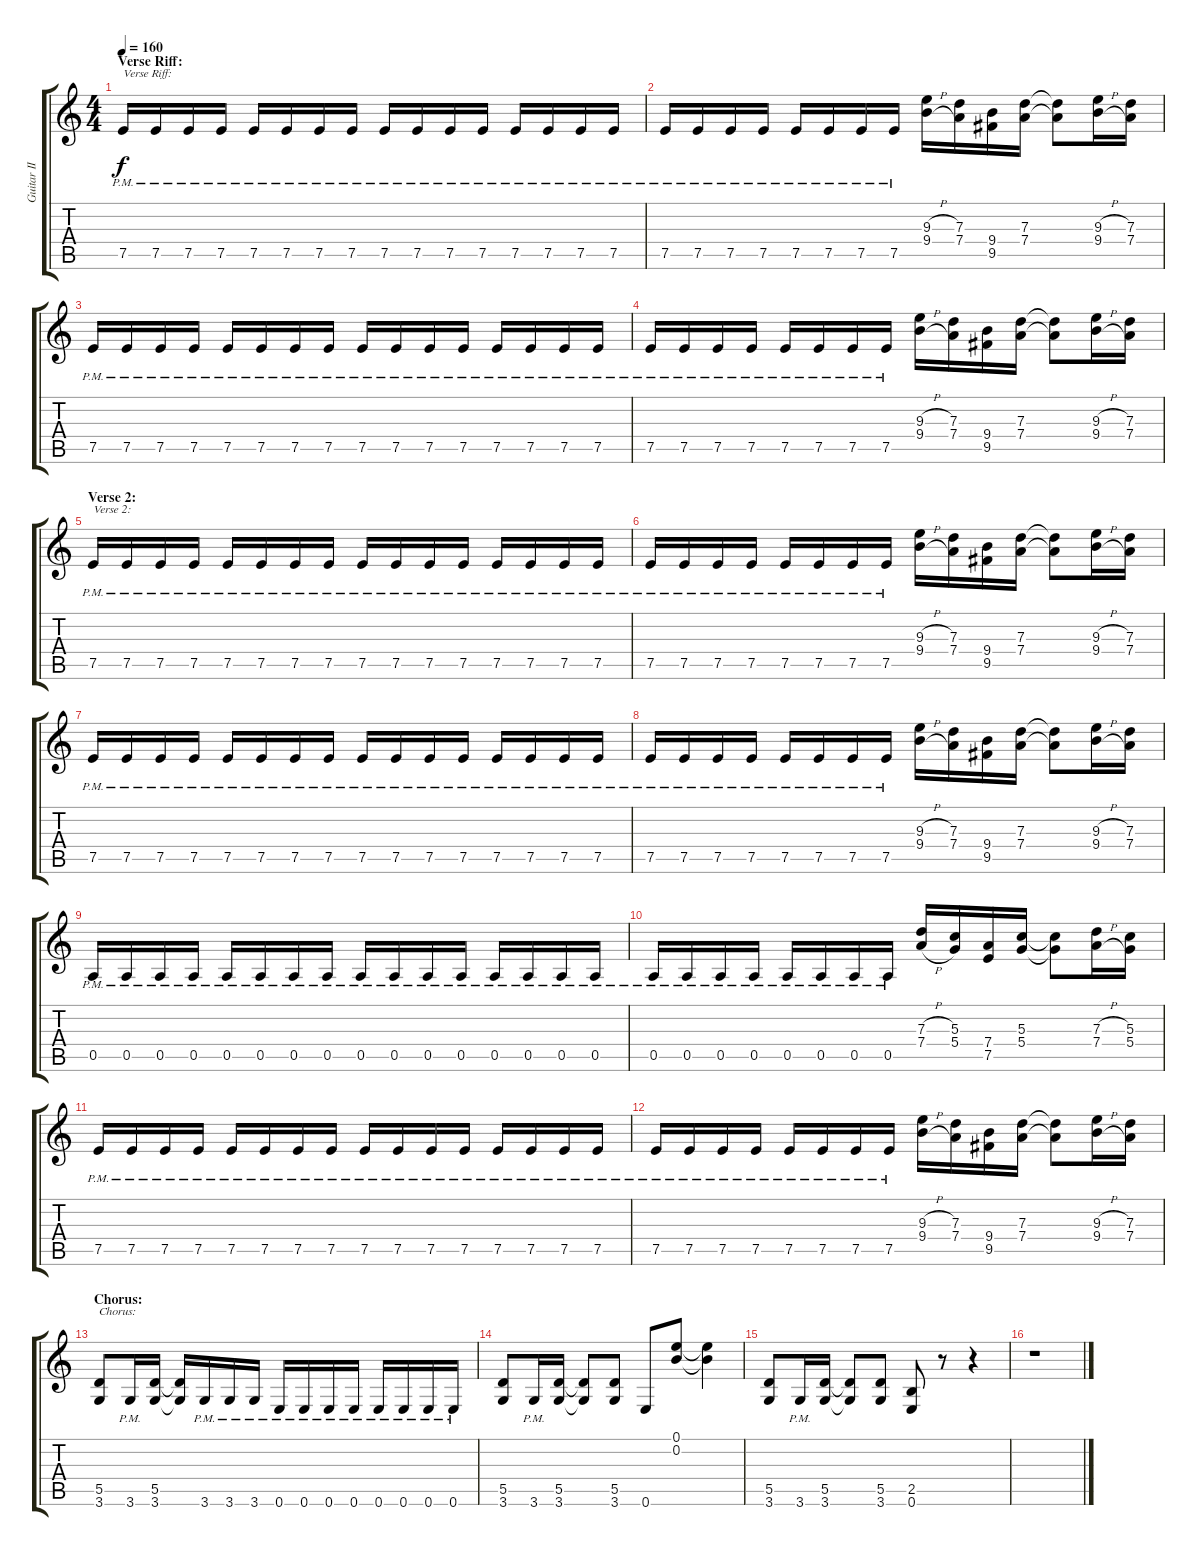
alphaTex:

\track ("Guitar II" "Guitar II") {instrument distortionguitar}
\staff {score tabs}
\tuning (E4 B3 G3 D3 A2 E2) {hide}
\ts (4 4)
\section ("" "Verse Riff:")
\tempo 160
\clef g2
\ks c
7.5{pm}.16{txt "Verse Riff:" dy f} 7.5{pm}.16 7.5{pm}.16 7.5{pm}.16 7.5{pm}.16 7.5{pm}.16 7.5{pm}.16 7.5{pm}.16 7.5{pm}.16 7.5{pm}.16 7.5{pm}.16 7.5{pm}.16 7.5{pm}.16 7.5{pm}.16 7.5{pm}.16 7.5{pm}.16 |
7.5{pm}.16 7.5{pm}.16 7.5{pm}.16 7.5{pm}.16 7.5{pm}.16 7.5{pm}.16 7.5{pm}.16 7.5{pm}.16 (9.3{h} 9.4{h}).16 (7.3 7.4).16 (9.4 9.5).16 (7.3 7.4).16 (7.3{t} 7.4{t}).8 (9.3{h} 9.4{h}).16 (7.3 7.4).16 |
7.5{pm}.16 7.5{pm}.16 7.5{pm}.16 7.5{pm}.16 7.5{pm}.16 7.5{pm}.16 7.5{pm}.16 7.5{pm}.16 7.5{pm}.16 7.5{pm}.16 7.5{pm}.16 7.5{pm}.16 7.5{pm}.16 7.5{pm}.16 7.5{pm}.16 7.5{pm}.16 |
7.5{pm}.16 7.5{pm}.16 7.5{pm}.16 7.5{pm}.16 7.5{pm}.16 7.5{pm}.16 7.5{pm}.16 7.5{pm}.16 (9.3{h} 9.4{h}).16 (7.3 7.4).16 (9.4 9.5).16 (7.3 7.4).16 (7.3{t} 7.4{t}).8 (9.3{h} 9.4{h}).16 (7.3 7.4).16 |
\section ("" "Verse 2:")
7.5{pm}.16{txt "Verse 2:"} 7.5{pm}.16 7.5{pm}.16 7.5{pm}.16 7.5{pm}.16 7.5{pm}.16 7.5{pm}.16 7.5{pm}.16 7.5{pm}.16 7.5{pm}.16 7.5{pm}.16 7.5{pm}.16 7.5{pm}.16 7.5{pm}.16 7.5{pm}.16 7.5{pm}.16 |
7.5{pm}.16 7.5{pm}.16 7.5{pm}.16 7.5{pm}.16 7.5{pm}.16 7.5{pm}.16 7.5{pm}.16 7.5{pm}.16 (9.3{h} 9.4{h}).16 (7.3 7.4).16 (9.4 9.5).16 (7.3 7.4).16 (7.3{t} 7.4{t}).8 (9.3{h} 9.4{h}).16 (7.3 7.4).16 |
7.5{pm}.16 7.5{pm}.16 7.5{pm}.16 7.5{pm}.16 7.5{pm}.16 7.5{pm}.16 7.5{pm}.16 7.5{pm}.16 7.5{pm}.16 7.5{pm}.16 7.5{pm}.16 7.5{pm}.16 7.5{pm}.16 7.5{pm}.16 7.5{pm}.16 7.5{pm}.16 |
7.5{pm}.16 7.5{pm}.16 7.5{pm}.16 7.5{pm}.16 7.5{pm}.16 7.5{pm}.16 7.5{pm}.16 7.5{pm}.16 (9.3{h} 9.4{h}).16 (7.3 7.4).16 (9.4 9.5).16 (7.3 7.4).16 (7.3{t} 7.4{t}).8 (9.3{h} 9.4{h}).16 (7.3 7.4).16 |
0.5{pm}.16 0.5{pm}.16 0.5{pm}.16 0.5{pm}.16 0.5{pm}.16 0.5{pm}.16 0.5{pm}.16 0.5{pm}.16 0.5{pm}.16 0.5{pm}.16 0.5{pm}.16 0.5{pm}.16 0.5{pm}.16 0.5{pm}.16 0.5{pm}.16 0.5{pm}.16 |
0.5{pm}.16 0.5{pm}.16 0.5{pm}.16 0.5{pm}.16 0.5{pm}.16 0.5{pm}.16 0.5{pm}.16 0.5{pm}.16 (7.3{h} 7.4{h}).16 (5.3 5.4).16 (7.4 7.5).16 (5.3 5.4).16 (5.3{t} 5.4{t}).8 (7.3{h} 7.4{h}).16 (5.3 5.4).16 |
7.5{pm}.16 7.5{pm}.16 7.5{pm}.16 7.5{pm}.16 7.5{pm}.16 7.5{pm}.16 7.5{pm}.16 7.5{pm}.16 7.5{pm}.16 7.5{pm}.16 7.5{pm}.16 7.5{pm}.16 7.5{pm}.16 7.5{pm}.16 7.5{pm}.16 7.5{pm}.16 |
7.5{pm}.16 7.5{pm}.16 7.5{pm}.16 7.5{pm}.16 7.5{pm}.16 7.5{pm}.16 7.5{pm}.16 7.5{pm}.16 (9.3{h} 9.4{h}).16 (7.3 7.4).16 (9.4 9.5).16 (7.3 7.4).16 (7.3{t} 7.4{t}).8 (9.3{h} 9.4{h}).16 (7.3 7.4).16 |
\section ("" "Chorus:")
(5.5 3.6).8{txt "Chorus:"} 3.6{pm}.16 (5.5 3.6).16 (5.5{t} 3.6{t}).16 3.6{pm}.16 3.6{pm}.16 3.6{pm}.16 0.6{pm}.16 0.6{pm}.16 0.6{pm}.16 0.6{pm}.16 0.6{pm}.16 0.6{pm}.16 0.6{pm}.16 0.6{pm}.16 |
(5.5 3.6).8 3.6{pm}.16 (5.5 3.6).16 (5.5{t} 3.6{t}).8 (5.5 3.6).8 0.6.8 (0.1 0.2).8 (0.1{t} 0.2{t}).4 |
(5.5 3.6).8 3.6{pm}.16 (5.5 3.6).16 (5.5{t} 3.6{t}).8 (5.5 3.6).8 (2.5 0.6).8 r.8 r.4 |
r.1
